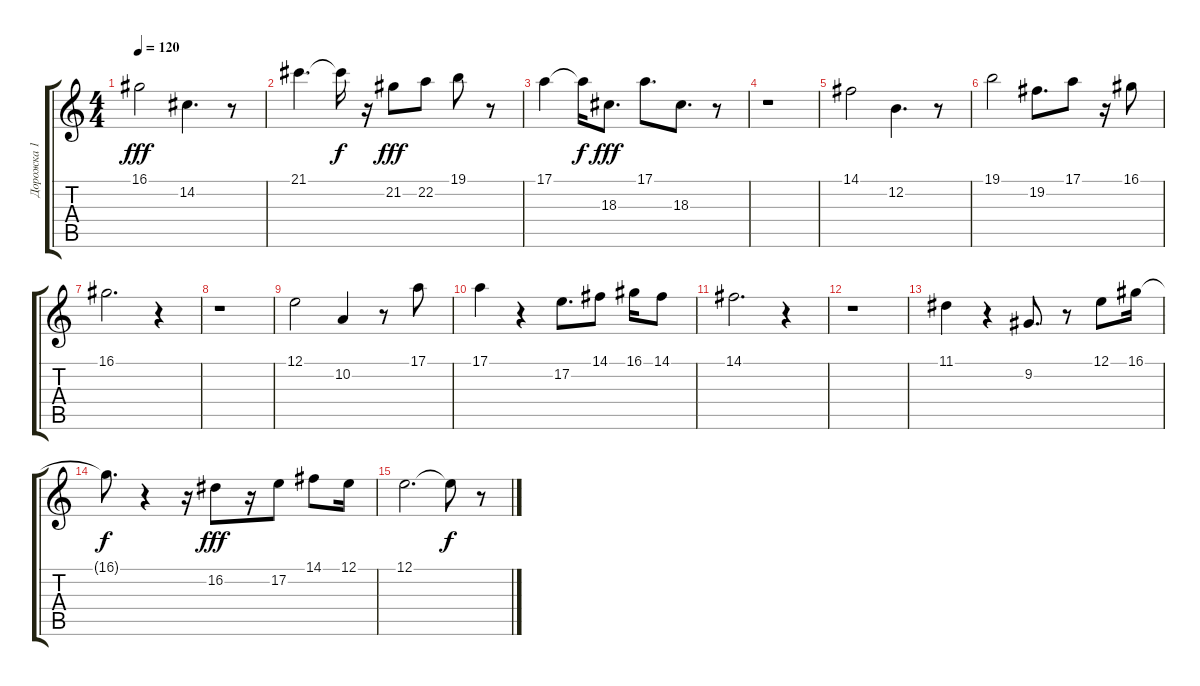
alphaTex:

\track ("Дорожка 1" "Дорожка 1") {instrument acousticgrandpiano}
\staff {score tabs}
\tuning (E4 B3 G3 D3 A2 E2) {hide}
\ts (4 4)
\tempo 120
\clef g2
\ks c
16.1.2{dy fff} 14.2.4{d} r.8 |
21.1.4{d} 21.1{t}.16{dy f} r.16 21.2.8{dy fff} 22.2.8 19.1.8 r.8 |
17.1.4 17.1{t}.16{dy f} 18.3.8{d dy fff} 17.1.8{d} 18.3.8{d} r.8 |
r.1 |
14.1.2 12.2.4{d} r.8 |
19.1.2 19.2.8{d} 17.1.8 r.16 16.1.8 |
16.1.2{d} r.4 |
r.1 |
12.1.2 10.2.4 r.8 17.1.8 |
17.1.4 r.4 17.2.8{d} 14.1.8 16.1.16 14.1.8 |
14.1.2{d} r.4 |
r.1 |
11.1.4 r.4 9.2.8{d} r.8 12.1.8 16.1.16 |
16.1{t}.8{d dy f} r.4 r.16 16.2.8{dy fff} r.16 17.2.8 14.1.8 12.1.16 |
12.1.2{d} 12.1{t}.8{dy f} r.8
